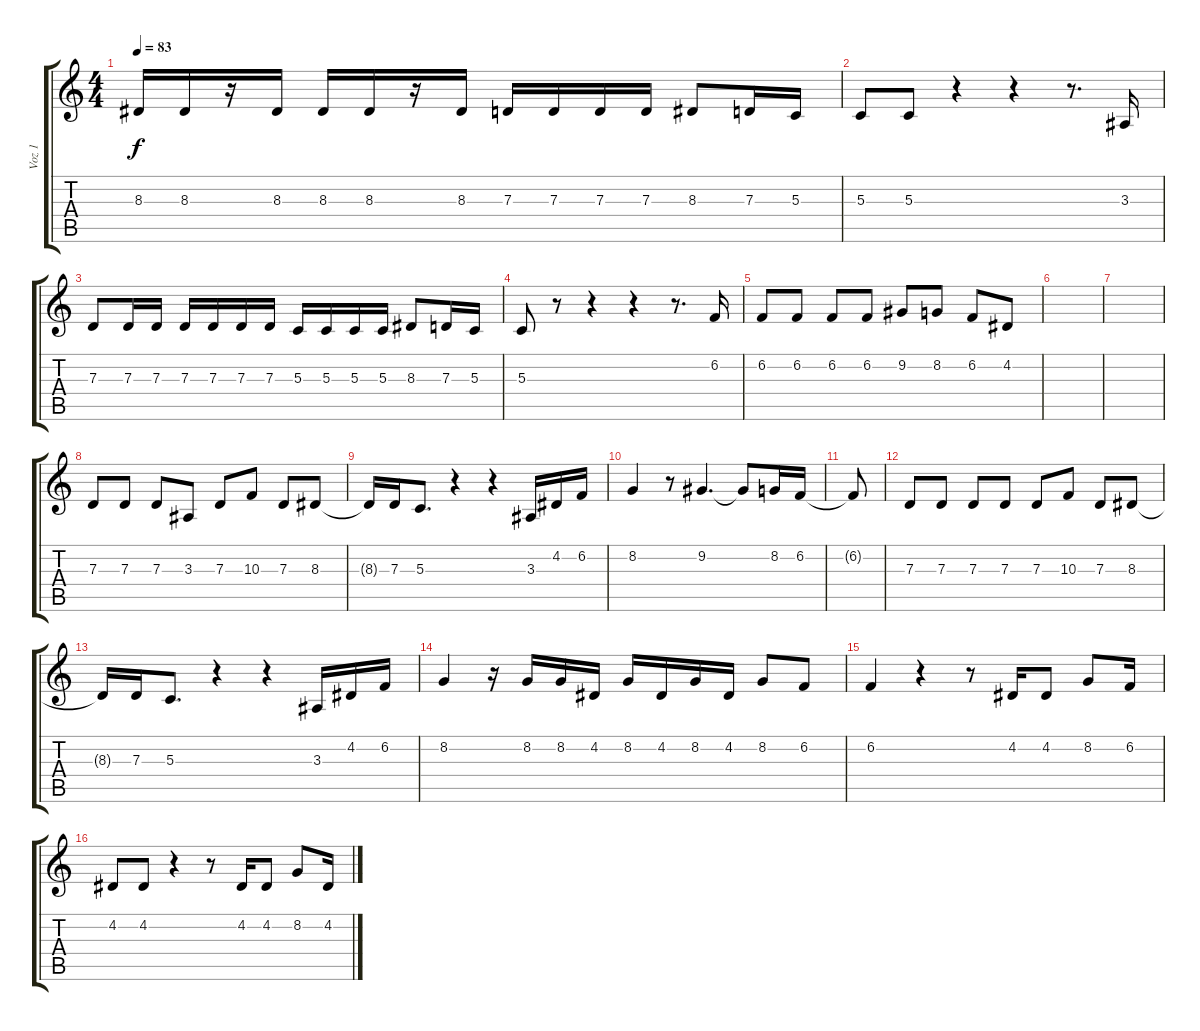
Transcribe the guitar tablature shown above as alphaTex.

\track ("Voz 1" "Voz 1") {instrument tangoaccordion}
\staff {score tabs}
\tuning (E4 B3 G3 D3 A2 E2) {hide}
\ts (4 4)
\tempo 83
\clef g2
\ks c
8.3.16{dy f} 8.3.16 r.16 8.3.16 8.3.16 8.3.16 r.16 8.3.16 7.3.16 7.3.16 7.3.16 7.3.16 8.3.8 7.3.16 5.3.16 |
5.3.8 5.3.8 r.4 r.4 r.8{d} 3.3.16 |
7.3.8 7.3.16 7.3.16 7.3.16 7.3.16 7.3.16 7.3.16 5.3.16 5.3.16 5.3.16 5.3.16 8.3.8 7.3.16 5.3.16 |
5.3.8 r.8 r.4 r.4 r.8{d} 6.2.16 |
6.2.8 6.2.8 6.2.8 6.2.8 9.2.8 8.2.8 6.2.8 4.2.8 |
|
|
7.3.8 7.3.8 7.3.8 3.3.8 7.3.8 10.3.8 7.3.8 8.3.8 |
8.3{t}.16 7.3.16 5.3.8{d} r.4 r.4 3.3.16 4.2.16 6.2.16 |
8.2.4 r.8 9.2.4{d} 9.2{t}.8 8.2.16 6.2.16 |
6.2{t}.8 |
7.3.8 7.3.8 7.3.8 7.3.8 7.3.8 10.3.8 7.3.8 8.3.8 |
8.3{t}.16 7.3.16 5.3.8{d} r.4 r.4 3.3.16 4.2.16 6.2.16 |
8.2.4 r.16 8.2.16 8.2.16 4.2.16 8.2.16 4.2.16 8.2.16 4.2.16 8.2.8 6.2.8 |
6.2.4 r.4 r.8 4.2.16 4.2.8 8.2.8 6.2.16 |
4.2.8 4.2.8 r.4 r.8 4.2.16 4.2.8 8.2.8 4.2.16
